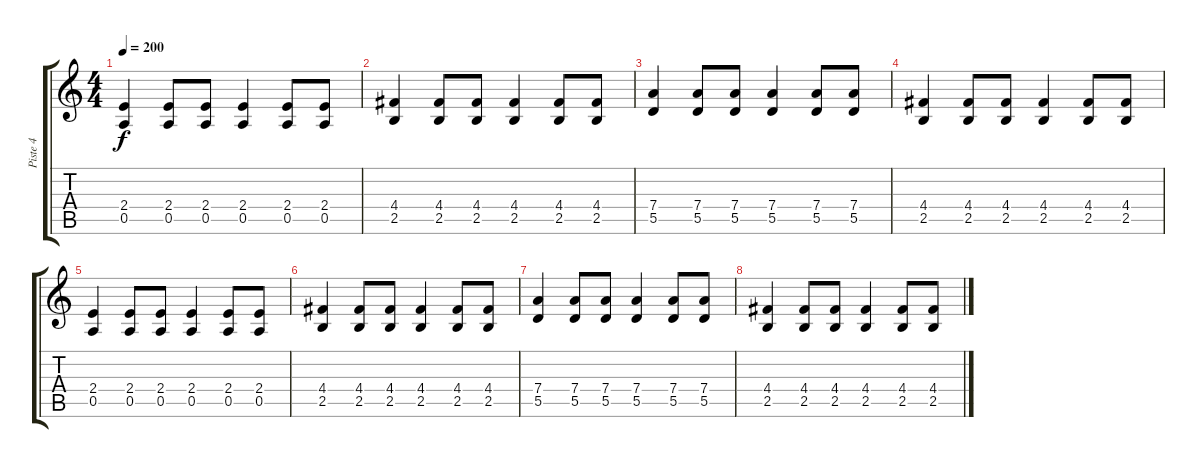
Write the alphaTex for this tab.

\track ("Piste 4" "Piste 4") {instrument acousticguitarsteel}
\staff {score tabs}
\tuning (E4 B3 G3 D3 A2 E2) {hide}
\ts (4 4)
\tempo 200
\clef g2
\ks c
(2.4 0.5).4{dy f} (2.4 0.5).8 (2.4 0.5).8 (2.4 0.5).4 (2.4 0.5).8 (2.4 0.5).8 |
(4.4 2.5).4 (4.4 2.5).8 (4.4 2.5).8 (4.4 2.5).4 (4.4 2.5).8 (4.4 2.5).8 |
(7.4 5.5).4 (7.4 5.5).8 (7.4 5.5).8 (7.4 5.5).4 (7.4 5.5).8 (7.4 5.5).8 |
(4.4 2.5).4 (4.4 2.5).8 (4.4 2.5).8 (4.4 2.5).4 (4.4 2.5).8 (4.4 2.5).8 |
(2.4 0.5).4 (2.4 0.5).8 (2.4 0.5).8 (2.4 0.5).4 (2.4 0.5).8 (2.4 0.5).8 |
(4.4 2.5).4 (4.4 2.5).8 (4.4 2.5).8 (4.4 2.5).4 (4.4 2.5).8 (4.4 2.5).8 |
(7.4 5.5).4 (7.4 5.5).8 (7.4 5.5).8 (7.4 5.5).4 (7.4 5.5).8 (7.4 5.5).8 |
(4.4 2.5).4 (4.4 2.5).8 (4.4 2.5).8 (4.4 2.5).4 (4.4 2.5).8 (4.4 2.5).8
